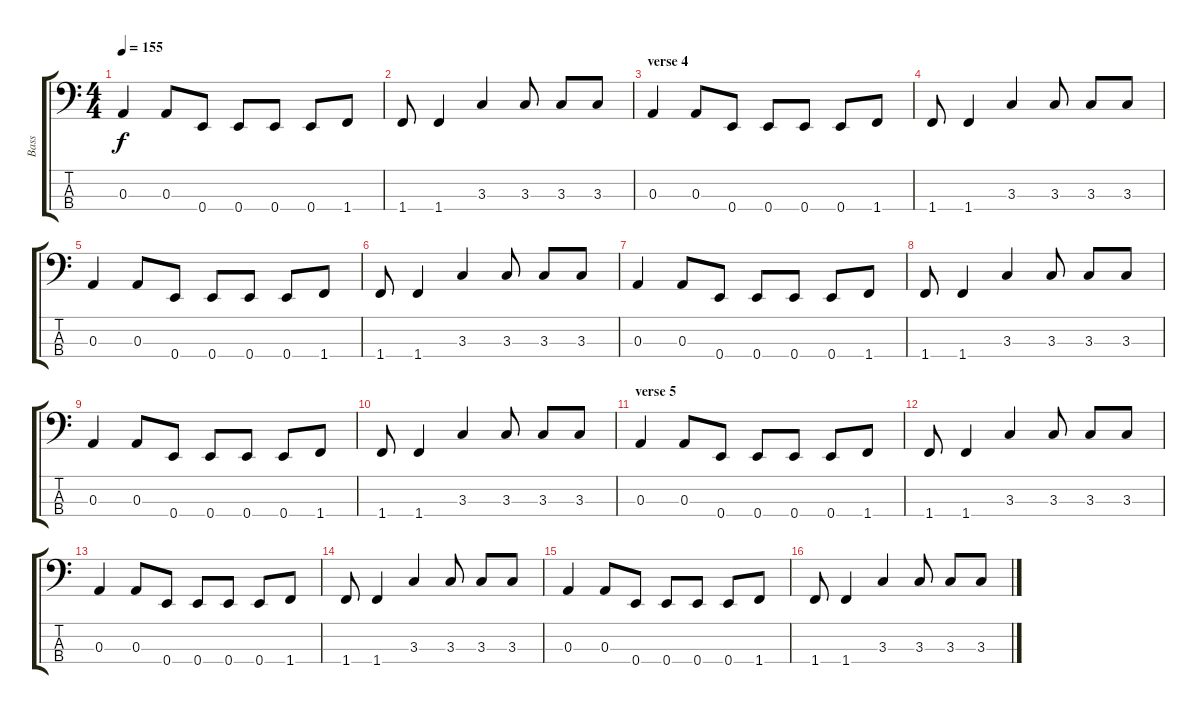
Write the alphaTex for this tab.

\track ("Bass" "Bass") {instrument electricbasspick}
\staff {score tabs}
\tuning (G2 D2 A1 E1) {hide}
\ts (4 4)
\tempo 155
\clef f4
\ks c
0.3.4{dy f} 0.3.8 0.4.8 0.4.8 0.4.8 0.4.8 1.4.8 |
1.4.8 1.4.4 3.3.4 3.3.8 3.3.8 3.3.8 |
\section ("" "verse 4")
0.3.4 0.3.8 0.4.8 0.4.8 0.4.8 0.4.8 1.4.8 |
1.4.8 1.4.4 3.3.4 3.3.8 3.3.8 3.3.8 |
0.3.4 0.3.8 0.4.8 0.4.8 0.4.8 0.4.8 1.4.8 |
1.4.8 1.4.4 3.3.4 3.3.8 3.3.8 3.3.8 |
0.3.4 0.3.8 0.4.8 0.4.8 0.4.8 0.4.8 1.4.8 |
1.4.8 1.4.4 3.3.4 3.3.8 3.3.8 3.3.8 |
0.3.4 0.3.8 0.4.8 0.4.8 0.4.8 0.4.8 1.4.8 |
1.4.8 1.4.4 3.3.4 3.3.8 3.3.8 3.3.8 |
\section ("" "verse 5")
0.3.4 0.3.8 0.4.8 0.4.8 0.4.8 0.4.8 1.4.8 |
1.4.8 1.4.4 3.3.4 3.3.8 3.3.8 3.3.8 |
0.3.4 0.3.8 0.4.8 0.4.8 0.4.8 0.4.8 1.4.8 |
1.4.8 1.4.4 3.3.4 3.3.8 3.3.8 3.3.8 |
0.3.4 0.3.8 0.4.8 0.4.8 0.4.8 0.4.8 1.4.8 |
1.4.8 1.4.4 3.3.4 3.3.8 3.3.8 3.3.8
